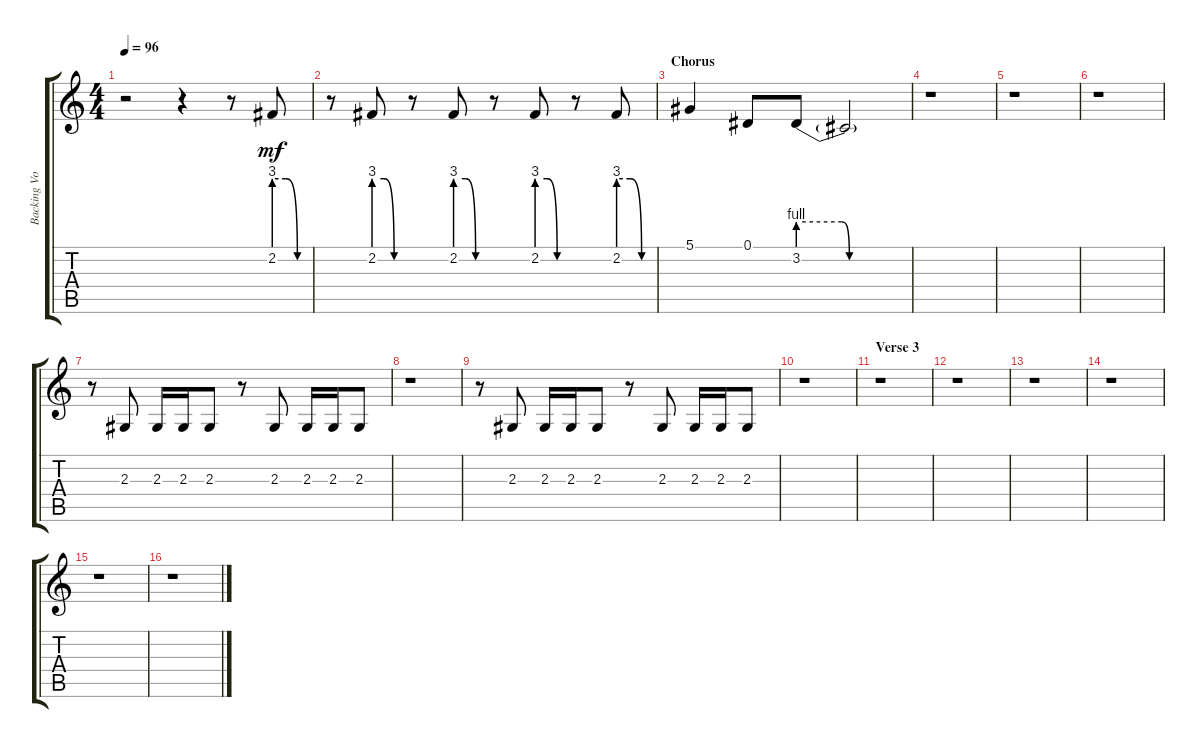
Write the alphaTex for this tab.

\track ("Backing Vocals" "Backing Vo") {instrument lead2sawtooth}
\staff {score tabs}
\tuning (Eb4 Bb3 Gb3 Db3 Ab2 Db2) {hide}
\ts (4 4)
\tempo 96
\clef g2
\ks c
r.2{dy mf} r.4 r.8 2.2{be (custom 0 12 20 12 40 0 60 0)}.8 |
r.8 2.2{be (custom 0 12 20 12 40 0 60 0)}.8 r.8 2.2{be (custom 0 12 20 12 40 0 60 0)}.8 r.8 2.2{be (custom 0 12 20 12 40 0 60 0)}.8 r.8 2.2{be (custom 0 12 20 12 40 0 60 0)}.8 |
\section ("" "Chorus")
5.1.4 0.1.8 3.2{be (custom 0 4 23 4 27 0 60 0)}.8 3.2{t}.2 |
r.1 |
r.1 |
r.1 |
r.8 2.3.8 2.3.16 2.3.16 2.3.8 r.8 2.3.8 2.3.16 2.3.16 2.3.8 |
r.1 |
r.8 2.3.8 2.3.16 2.3.16 2.3.8 r.8 2.3.8 2.3.16 2.3.16 2.3.8 |
r.1 |
\section ("" "Verse 3")
r.1 |
r.1 |
r.1 |
r.1 |
r.1 |
r.1
